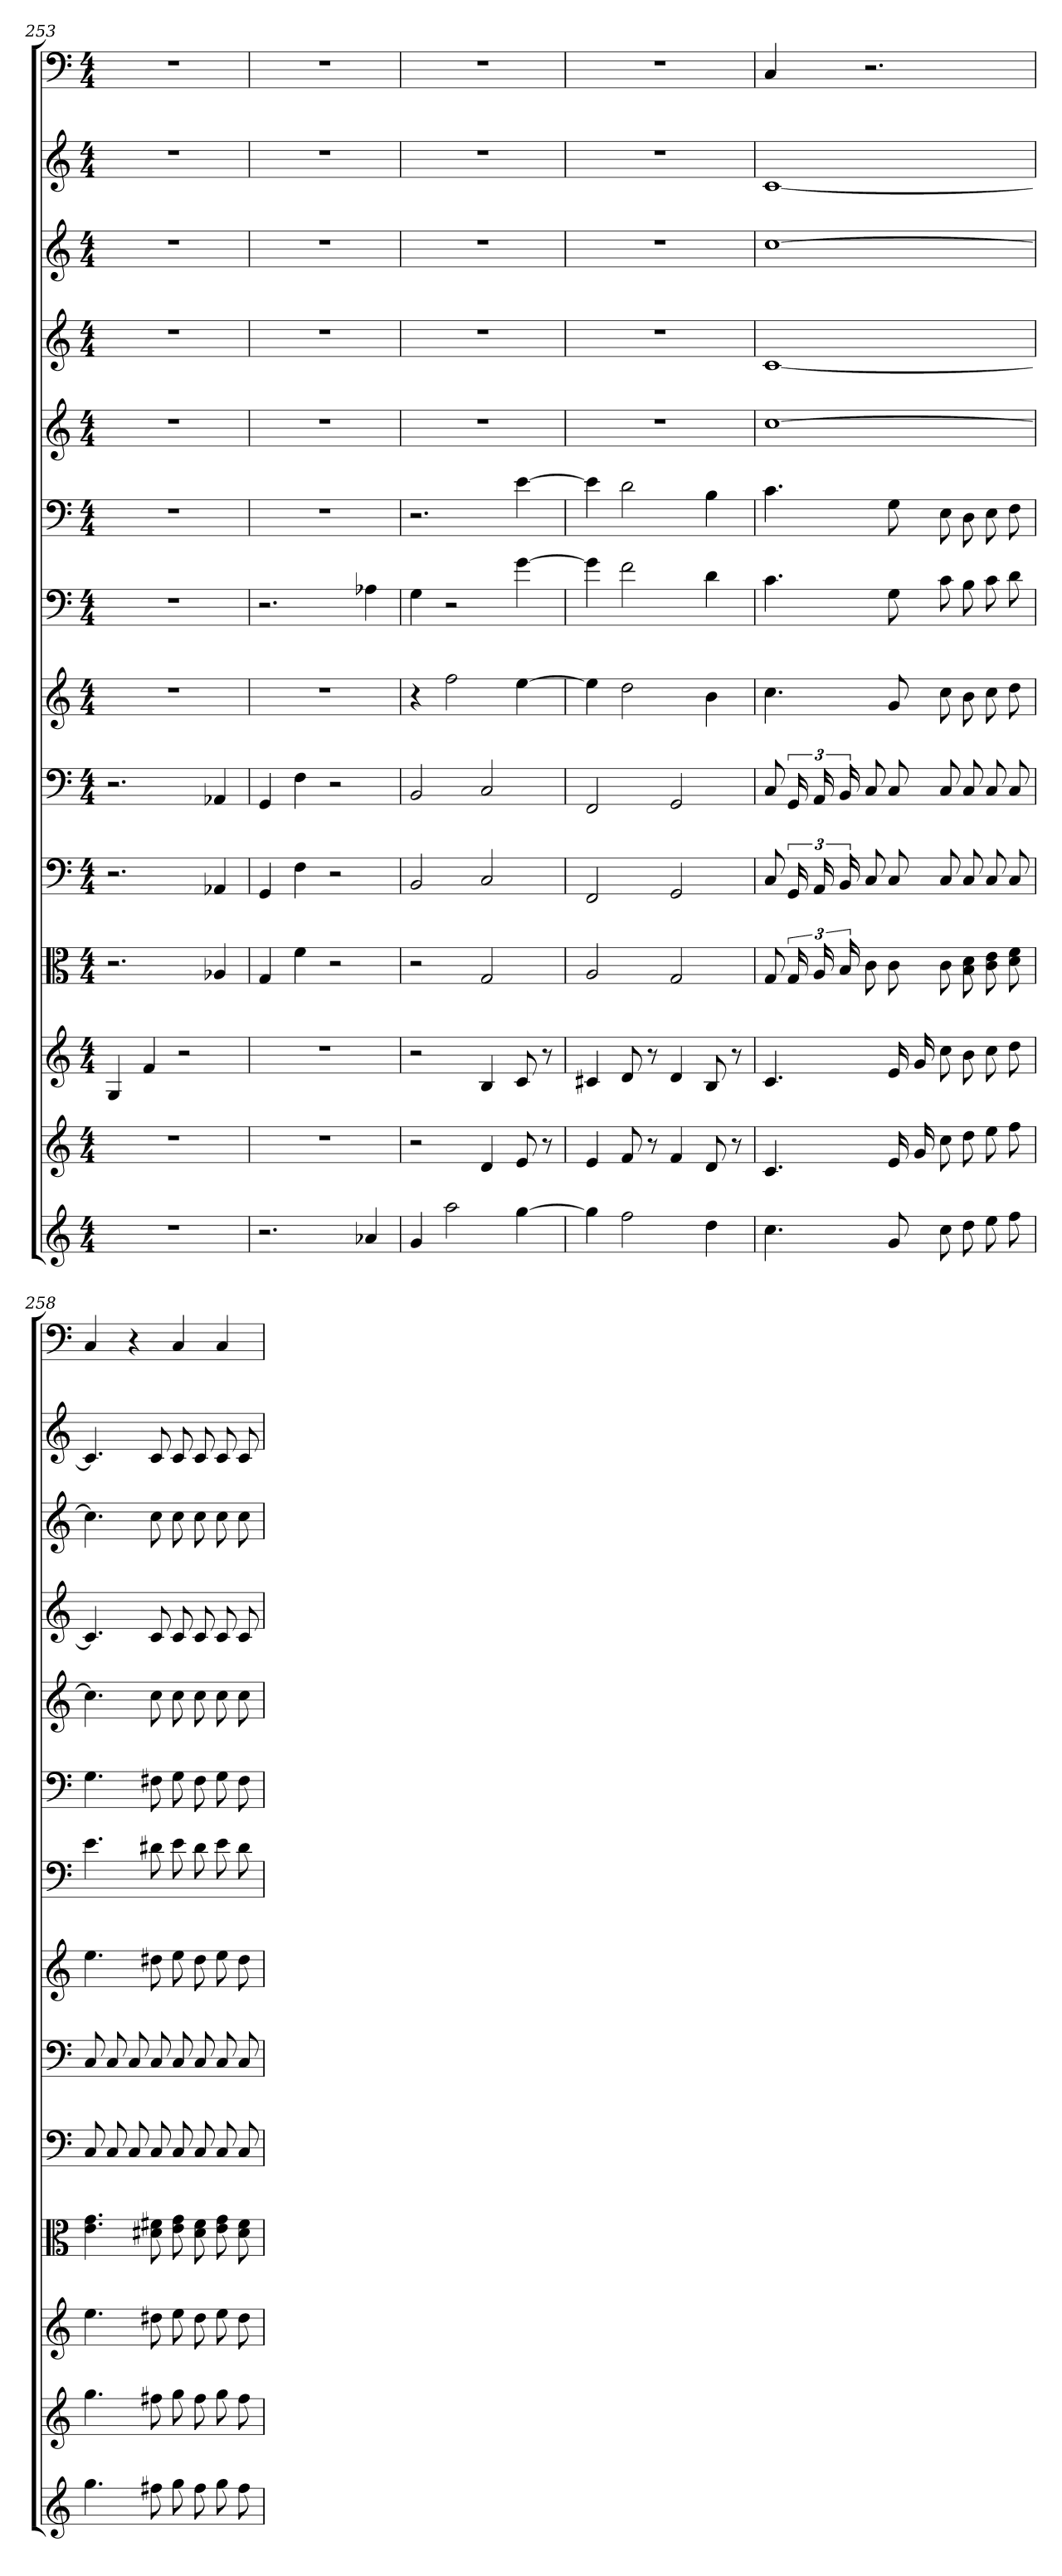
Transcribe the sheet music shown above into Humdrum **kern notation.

**kern	**kern	**kern	**kern	**kern	**kern	**kern	**kern	**kern	**kern	**kern	**kern	**kern	**kern
*part14	*part13	*part12	*part11	*part10	*part9	*part8	*part7	*part6	*part5	*part4	*part3	*part2	*part1
*staff14	*staff13	*staff12	*staff11	*staff10	*staff9	*staff8	*staff7	*staff6	*staff5	*staff4	*staff3	*staff2	*staff1
*	*	*	*clefC3	*clefF4	*clefF4	*	*clefF4	*clefF4	*	*	*	*	*clefF4
*k[]	*k[]	*k[]	*k[]	*k[]	*k[]	*k[]	*k[]	*k[]	*k[]	*k[]	*k[]	*k[]	*k[]
*C:	*C:	*C:	*C:	*C:	*C:	*C:	*C:	*C:	*C:	*C:	*C:	*C:	*C:
*M4/4	*M4/4	*M4/4	*M4/4	*M4/4	*M4/4	*M4/4	*M4/4	*M4/4	*M4/4	*M4/4	*M4/4	*M4/4	*M4/4
=253	=253	=253	=253	=253	=253	=253	=253	=253	=253	=253	=253	=253	=253
1r	1r	4G	2.r	2.r	2.r	1r	1r	1r	1r	1r	1r	1r	1r
.	.	4f	.	.	.	.	.	.	.	.	.	.	.
.	.	2r	.	.	.	.	.	.	.	.	.	.	.
.	.	.	4A-X	4AA-X	4AA-X	.	.	.	.	.	.	.	.
=254	=254	=254	=254	=254	=254	=254	=254	=254	=254	=254	=254	=254	=254
2.r	1r	1r	4G	4GG	4GG	1r	2.r	1r	1r	1r	1r	1r	1r
.	.	.	4f	4F	4F	.	.	.	.	.	.	.	.
.	.	.	2r	2r	2r	.	.	.	.	.	.	.	.
4a-X	.	.	.	.	.	.	4A-X	.	.	.	.	.	.
=255	=255	=255	=255	=255	=255	=255	=255	=255	=255	=255	=255	=255	=255
4g	2r	2r	2r	2BB	2BB	4r	4G	2.r	1r	1r	1r	1r	1r
2aa	.	.	.	.	.	2ff	2r	.	.	.	.	.	.
.	4d	4B	2G	2C	2C	.	.	.	.	.	.	.	.
[4gg	8e	8c	.	.	.	[4ee	[4g	[4e	.	.	.	.	.
.	8r	8r	.	.	.	.	.	.	.	.	.	.	.
=256	=256	=256	=256	=256	=256	=256	=256	=256	=256	=256	=256	=256	=256
4gg]	4e	4c#X	2A	2FF	2FF	4ee]	4g]	4e]	1r	1r	1r	1r	1r
2ff	8f	8d	.	.	.	2dd	2f	2d	.	.	.	.	.
.	8r	8r	.	.	.	.	.	.	.	.	.	.	.
.	4f	4d	2G	2GG	2GG	.	.	.	.	.	.	.	.
4dd	8d	8B	.	.	.	4b	4d	4B	.	.	.	.	.
.	8r	8r	.	.	.	.	.	.	.	.	.	.	.
=257	=257	=257	=257	=257	=257	=257	=257	=257	=257	=257	=257	=257	=257
4.cc	4.c	4.c	8G	8C	8C	4.cc	4.c	4.c	[1cc	[1c	[1cc	[1c	4C
.	.	.	24G	24GG	24GG	.	.	.	.	.	.	.	.
.	.	.	24A	24AA	24AA	.	.	.	.	.	.	.	.
.	.	.	24B	24BB	24BB	.	.	.	.	.	.	.	.
.	.	.	8c	8C	8C	.	.	.	.	.	.	.	2.r
8g	16e	16e	8c	8C	8C	8g	8G	8G	.	.	.	.	.
.	16g	16g	.	.	.	.	.	.	.	.	.	.	.
8cc	8cc	8cc	8c	8C	8C	8cc	8c	8E	.	.	.	.	.
8dd	8dd	8b	8B 8d	8C	8C	8b	8B	8D	.	.	.	.	.
8ee	8ee	8cc	8c 8e	8C	8C	8cc	8c	8E	.	.	.	.	.
8ff	8ff	8dd	8d 8f	8C	8C	8dd	8d	8F	.	.	.	.	.
=258	=258	=258	=258	=258	=258	=258	=258	=258	=258	=258	=258	=258	=258
4.gg	4.gg	4.ee	4.e 4.g	8C	8C	4.ee	4.e	4.G	4.cc]	4.c]	4.cc]	4.c]	4C
.	.	.	.	8C	8C	.	.	.	.	.	.	.	.
.	.	.	.	8C	8C	.	.	.	.	.	.	.	4r
8ff#X	8ff#X	8dd#X	8d#X 8f#X	8C	8C	8dd#X	8d#X	8F#X	8cc	8c	8cc	8c	.
8gg	8gg	8ee	8e 8g	8C	8C	8ee	8e	8G	8cc	8c	8cc	8c	4C
8ff#	8ff#	8dd#	8d# 8f#	8C	8C	8dd#	8d#	8F#	8cc	8c	8cc	8c	.
8gg	8gg	8ee	8e 8g	8C	8C	8ee	8e	8G	8cc	8c	8cc	8c	4C
8ff#	8ff#	8dd#	8d# 8f#	8C	8C	8dd#	8d#	8F#	8cc	8c	8cc	8c	.
=	=	=	=	=	=	=	=	=	=	=	=	=	=
*-	*-	*-	*-	*-	*-	*-	*-	*-	*-	*-	*-	*-	*-
